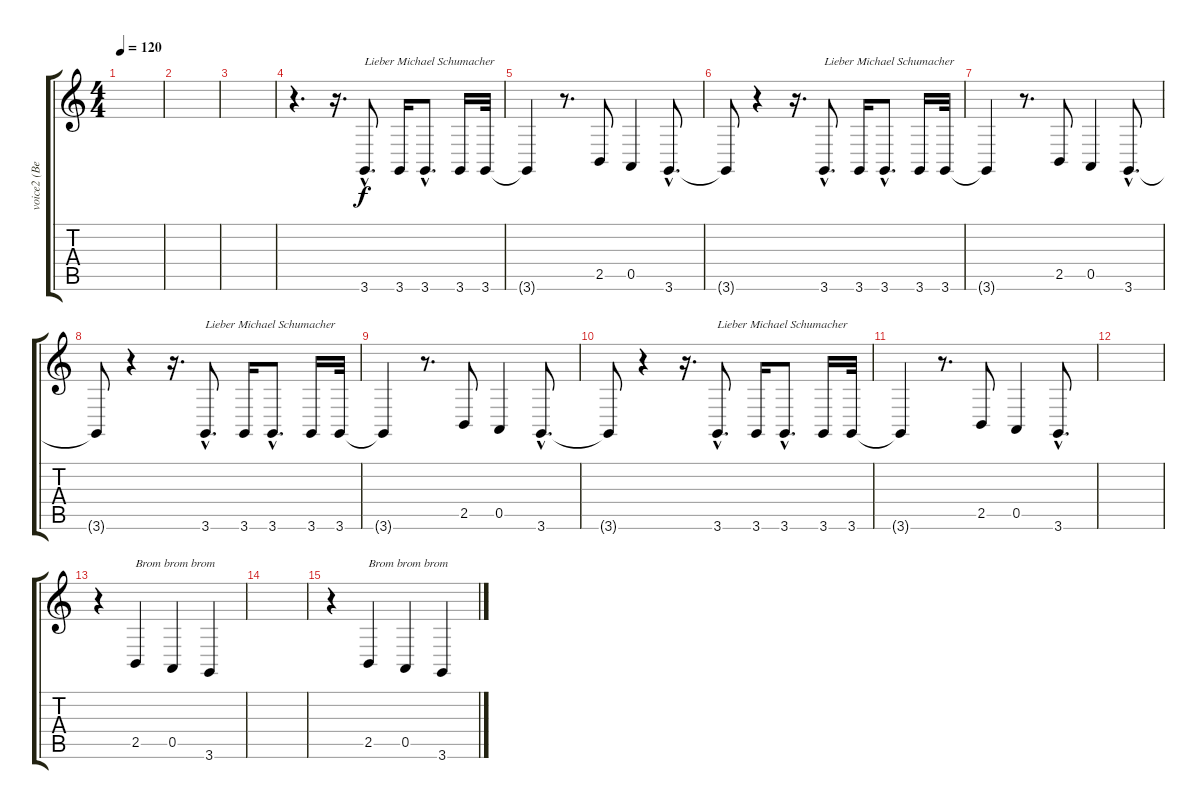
\track ("voice2 (Bela)" "voice2 (Be") {instrument trumpet}
\staff {score tabs}
\tuning (E4 B3 G3 D3 A2 E2) {hide}
\ts (4 4)
\tempo 120
\clef g2
\ks c
|
|
|
r.4{d} r.16{d} 3.6{hac}.8{d txt "Lieber Michael Schumacher"} 3.6.16 3.6{hac}.8{d} 3.6.16 3.6.32 |
3.6{t}.4 r.8{d} 2.5.8 0.5.4 3.6{hac}.8{d} |
3.6{t}.8 r.4 r.16{d} 3.6{hac}.8{d txt "Lieber Michael Schumacher"} 3.6.16 3.6{hac}.8{d} 3.6.16 3.6.32 |
3.6{t}.4 r.8{d} 2.5.8 0.5.4 3.6{hac}.8{d} |
3.6{t}.8 r.4 r.16{d} 3.6{hac}.8{d txt "Lieber Michael Schumacher"} 3.6.16 3.6{hac}.8{d} 3.6.16 3.6.32 |
3.6{t}.4 r.8{d} 2.5.8 0.5.4 3.6{hac}.8{d} |
3.6{t}.8 r.4 r.16{d} 3.6{hac}.8{d txt "Lieber Michael Schumacher"} 3.6.16 3.6{hac}.8{d} 3.6.16 3.6.32 |
3.6{t}.4 r.8{d} 2.5.8 0.5.4 3.6{hac}.8{d} |
|
r.4 2.5.4{txt "Brom brom brom"} 0.5.4 3.6.4 |
|
r.4 2.5.4{txt "Brom brom brom"} 0.5.4 3.6.4
